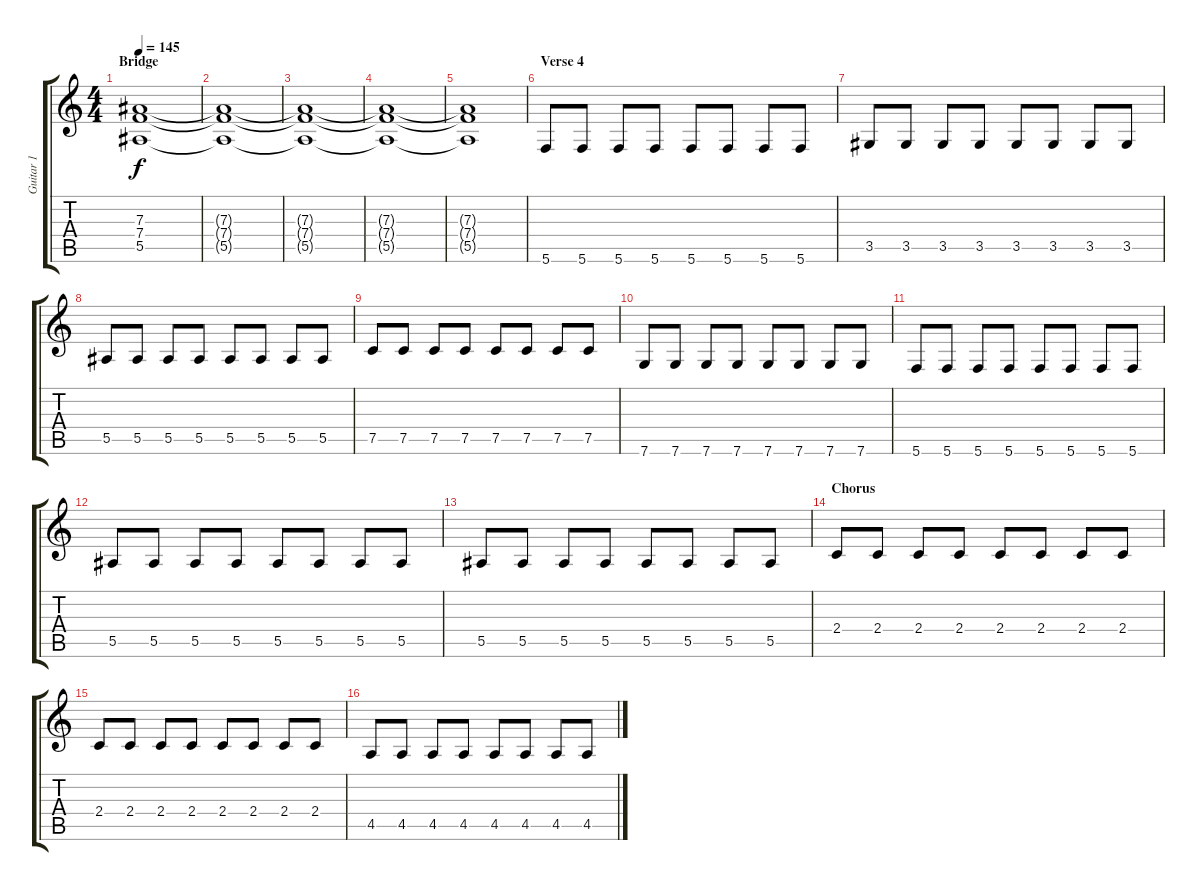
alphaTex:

\track ("Guitar 1" "Guitar 1") {instrument distortionguitar}
\staff {score tabs}
\tuning (C4 G3 Eb3 Bb2 F2 C2) {hide}
\ts (4 4)
\section ("" "Bridge")
\tempo 145
\clef g2
\ks c
(7.3 7.4 5.5).1{dy f} |
(7.3{t} 7.4{t} 5.5{t}).1 |
(7.3{t} 7.4{t} 5.5{t}).1 |
(7.3{t} 7.4{t} 5.5{t}).1 |
(7.3{t} 7.4{t} 5.5{t}).1 |
\section ("" "Verse 4")
5.6.8 5.6.8 5.6.8 5.6.8 5.6.8 5.6.8 5.6.8 5.6.8 |
3.5.8 3.5.8 3.5.8 3.5.8 3.5.8 3.5.8 3.5.8 3.5.8 |
5.5.8 5.5.8 5.5.8 5.5.8 5.5.8 5.5.8 5.5.8 5.5.8 |
7.5.8 7.5.8 7.5.8 7.5.8 7.5.8 7.5.8 7.5.8 7.5.8 |
7.6.8 7.6.8 7.6.8 7.6.8 7.6.8 7.6.8 7.6.8 7.6.8 |
5.6.8 5.6.8 5.6.8 5.6.8 5.6.8 5.6.8 5.6.8 5.6.8 |
5.5.8 5.5.8 5.5.8 5.5.8 5.5.8 5.5.8 5.5.8 5.5.8 |
5.5.8 5.5.8 5.5.8 5.5.8 5.5.8 5.5.8 5.5.8 5.5.8 |
\section ("" "Chorus")
2.4.8{volume 16} 2.4.8 2.4.8 2.4.8 2.4.8 2.4.8 2.4.8 2.4.8 |
2.4.8 2.4.8 2.4.8 2.4.8 2.4.8 2.4.8 2.4.8 2.4.8 |
4.5.8 4.5.8 4.5.8 4.5.8 4.5.8 4.5.8 4.5.8 4.5.8
